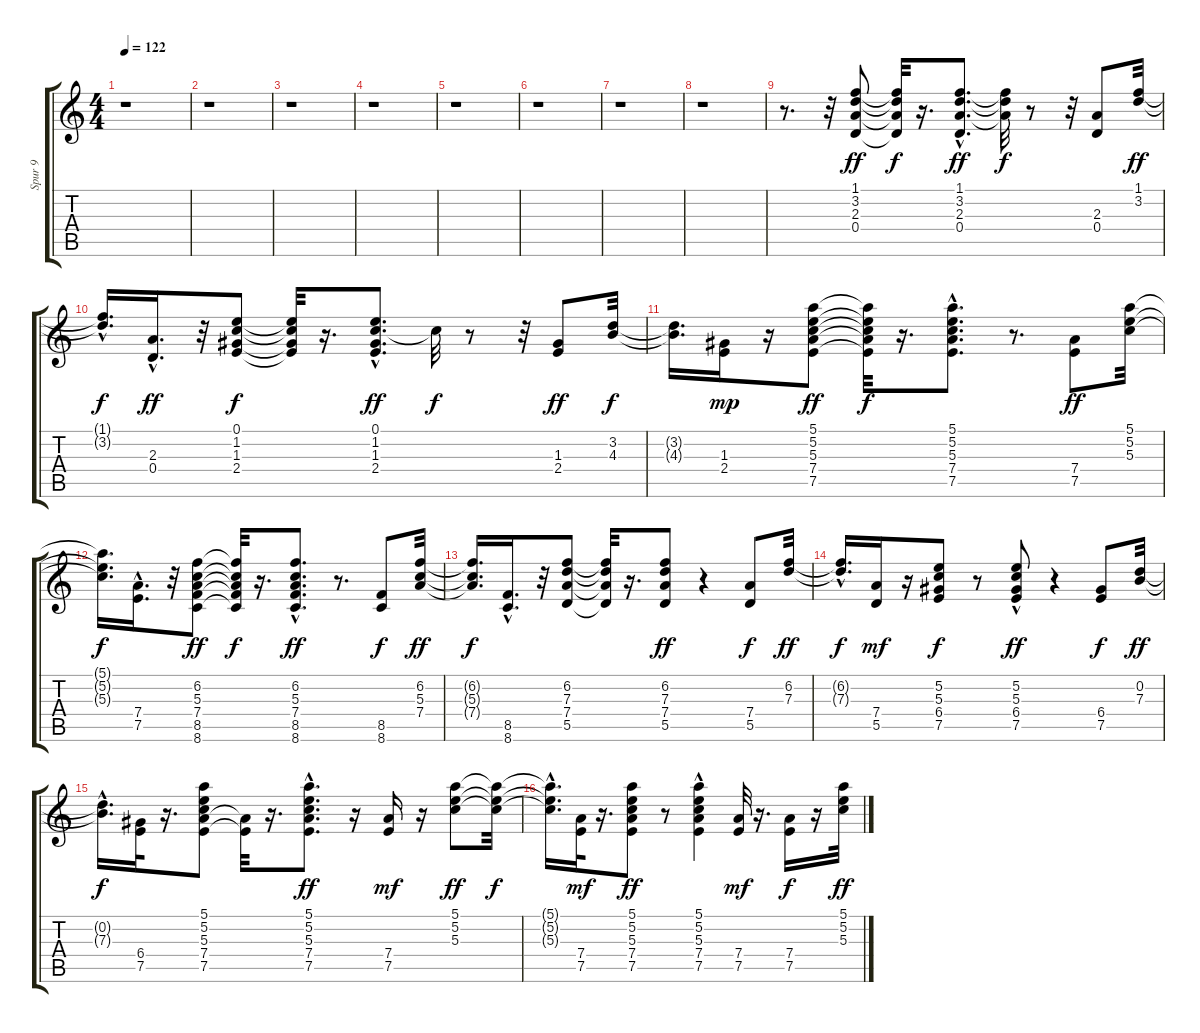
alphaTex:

\track ("Spur 9" "Spur 9") {instrument acousticguitarsteel}
\staff {score tabs}
\tuning (E4 B3 G3 D3 A2 E2) {hide}
\ts (4 4)
\tempo 122
\clef g2
\ks c
r.1{dy ff instrument acousticguitarsteel} |
r.1 |
r.1 |
r.1 |
r.1 |
r.1 |
r.1 |
r.1 |
r.8{d} r.32 (1.1 3.2 2.3 0.4).8 (1.1{t} 3.2{t} 2.3{t} 0.4{t}).32{dy f} r.16{d} (1.1{hac} 3.2{hac} 2.3{hac} 0.4{hac}).8{d dy ff} (1.1{t} 3.2{t} 2.3{t}).32{dy f} r.8 r.32 (2.3 0.4).8 (1.1 3.2).32{dy ff} |
(1.1{t} 3.2{hac t}).16{d dy f} (2.3{hac} 0.4{hac}).16{d dy ff} r.32 (0.1 1.2 1.3 2.4).8{dy f} (0.1{t} 1.2{t} 1.3{t} 2.4{t}).32 r.16{d} (0.1{hac} 1.2{hac} 1.3 2.4).8{d dy ff} 1.2{t}.32{dy f} r.8 r.32 (1.3 2.4).8{dy ff} (3.2 4.3).32{dy f} |
(3.2{t} 4.3{t}).16{d} (1.3 2.4).16{dy mp} r.16 (5.1 5.2 5.3 7.4 7.5).8{dy ff} (5.1{t} 5.2{t} 5.3{t} 7.4{t} 7.5{t}).32{dy f} r.16{d} (5.1{hac} 5.2{hac} 5.3{hac} 7.4 7.5).8{d} r.8{d} (7.4 7.5).8{dy ff} (5.1 5.2 5.3).32 |
(5.1{t} 5.2{t} 5.3{t}).16{d dy f} (7.4{hac} 7.5{hac}).16{d} r.32 (6.2 5.3 7.4 8.5 8.6).8{dy ff} (6.2{t} 5.3{t} 7.4{t} 8.5{t} 8.6{t}).32{dy f} r.16{d} (6.2{hac} 5.3{hac} 7.4{hac} 8.5 8.6).8{d dy ff} r.8{d} (8.5 8.6).8{dy f} (6.2 5.3 7.4).32{dy ff} |
(6.2{t} 5.3{t} 7.4{t}).16{d dy f} (8.5 8.6{hac}).16{d} r.32 (6.2 7.3 7.4 5.5).8 (6.2{t} 7.3{t} 7.4{t} 5.5{t}).32 r.16{d} (6.2 7.3 7.4 5.5).8{dy ff} r.4 (7.4 5.5).8{dy f} (6.2 7.3).32{dy ff} |
(6.2{hac t} 7.3{t}).16{d dy f} (7.4 5.5).16{dy mf} r.16 (5.2 5.3 6.4 7.5).8{dy f} r.8 (5.2 5.3 6.4{hac} 7.5{hac}).8{dy ff} r.4 (6.4 7.5).8{dy f} (0.2 7.3).32{dy ff} |
(0.2{hac t} 7.3{t}).16{d dy f} (6.4 7.5).32 r.16{d} (5.1 5.2 5.3 7.4 7.5).8 (7.4{t} 7.5{t}).32 r.16{d} (5.1 5.2 5.3{hac} 7.4 7.5).8{d dy ff} r.16 (7.4 7.5).16{dy mf} r.16 (5.1 5.2 5.3).8{dy ff} (5.1{t} 5.2{t} 5.3{t}).32{dy f} |
(5.1{t} 5.2{t} 5.3{hac t}).16{d} (7.4 7.5).32{dy mf} r.16{d} (5.1 5.2 5.3 7.4 7.5).8{dy ff} r.8 (5.1 5.2 5.3 7.4{hac} 7.5{hac}).4 (7.4 7.5).32{dy mf} r.16{d} (7.4 7.5).16{dy f} r.16 (5.1 5.2 5.3).32{dy ff}
